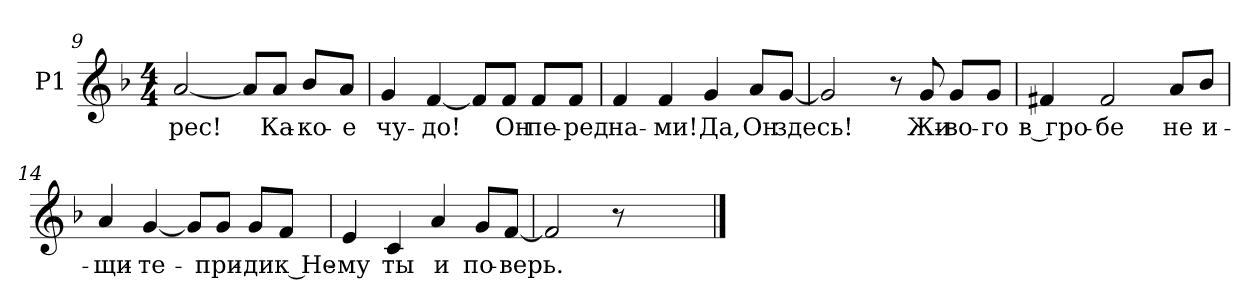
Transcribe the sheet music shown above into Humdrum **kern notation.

**kern	**text
*part1	*part1
*staff1	*staff1
*I"P1	*
*clefG2	*
*k[b-]	*
*F:	*
*M4/4	*
=9	=9
!	!LO:LY:b:color=#000000
[<2ai/	-рес!
8ai/L]	.
!	!LO:LY:b:color=#000000
8ai/J	Ка-
!	!LO:LY:b:color=#000000
8b-i/L	-ко-
!	!LO:LY:b:color=#000000
8ai/J	-е
=10	=10
!	!LO:LY:b:color=#000000
4gi/	чу-
!	!LO:LY:b:color=#000000
[<4fi/	-до!
8fi/L]	.
!	!LO:LY:b:color=#000000
8fi/J	Он
!	!LO:LY:b:color=#000000
8fi/L	пе-
!	!LO:LY:b:color=#000000
8fi/J	-ред
=11	=11
!	!LO:LY:b:color=#000000
4fi/	на-
!	!LO:LY:b:color=#000000
4fi/	-ми!
!	!LO:LY:b:color=#000000
4gi/	Да,
!	!LO:LY:b:color=#000000
8ai/L	Он
!	!LO:LY:b:color=#000000
[<8gi/J	здесь!
!!LO:LB:g=z
=12	=12
2gi/]	.
8r	.
!	!LO:LY:b:color=#000000
8gi/	Жи-
!	!LO:LY:b:color=#000000
8gi/L	-во-
!	!LO:LY:b:color=#000000
8gi/J	-го
=13	=13
!	!LO:LY:b:color=#000000
4f#Xi/	в гро-
!	!LO:LY:b:color=#000000
2f#i/	-бе
!	!LO:LY:b:color=#000000
8ai/L	не
!	!LO:LY:b:color=#000000
8b-i/J	и-
=14	=14
!	!LO:LY:b:color=#000000
4ai/	-щи-
!	!LO:LY:b:color=#000000
[<4gi/	-те-
8gi/L]	.
!	!LO:LY:b:color=#000000
8gi/J	-при-
!	!LO:LY:b:color=#000000
8gi/L	-ди
!	!LO:LY:b:color=#000000
8fi/J	к Не-
=15	=15
!	!LO:LY:b:color=#000000
4ei/	-му
!	!LO:LY:b:color=#000000
4ci/	ты
!	!LO:LY:b:color=#000000
4ai/	и
!	!LO:LY:b:color=#000000
8gi/L	по-
!	!LO:LY:b:color=#000000
[<8fi/J	-верь.
=16	=16
2fi/]	.
8r	.
8ryy	.
4ryy	.
==	==
*-	*-
